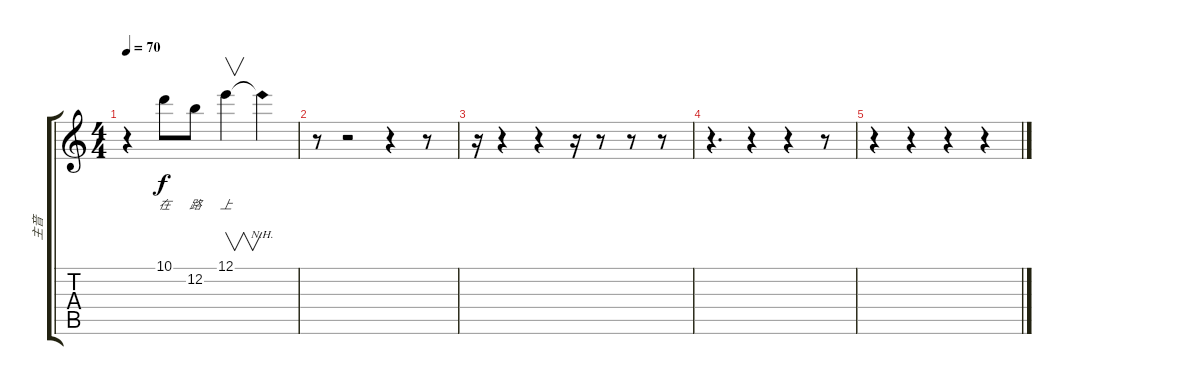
\track ("主音" "主音") {instrument acousticguitarsteel}
\staff {score tabs}
\tuning (E4 B3 G3 D3 A2 E2) {hide}
\ts (4 4)
\tempo 70
\clef g2
\ks c
r.4{dy f} 10.1.8{lyrics (0 "在") lyrics (1 "") lyrics (2 "") lyrics (3 "") lyrics (4 "")} 12.2.8{lyrics (0 "路") lyrics (1 "") lyrics (2 "") lyrics (3 "") lyrics (4 "")} 12.1.4{v lyrics (0 "上") lyrics (1 "") lyrics (2 "") lyrics (3 "") lyrics (4 "")} 12.1{nh t}.4 |
r.8 r.2 r.4 r.8 |
r.16 r.4 r.4 r.16 r.8 r.8 r.8 |
r.4{d} r.4 r.4 r.8 |
r.4 r.4 r.4 r.4
